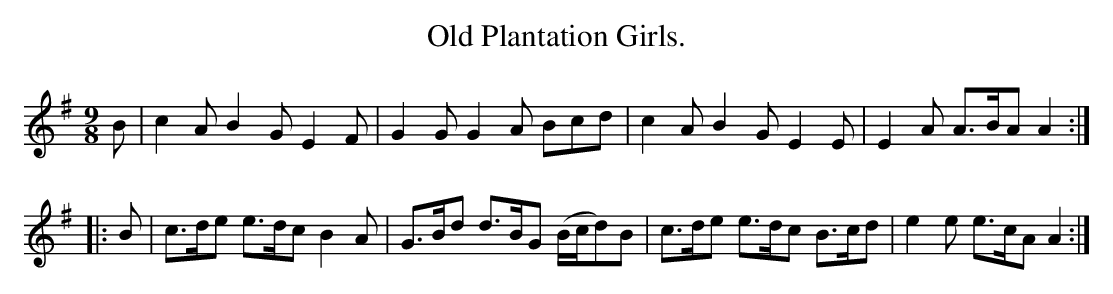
X:1
T:Old Plantation Girls.
M:9/8
L:1/8
K:ADor
B|c2A  B2G  E2F |G2G  G2A   Bcd    |\
  c2A  B2G  E2E |E2A  A>BA  A2    ::
B|c>de e>dc B2A |G>Bd d>BG (B/c/d)B|\
  c>de e>dc B>cd|e2e  e>cA  A2    :|
